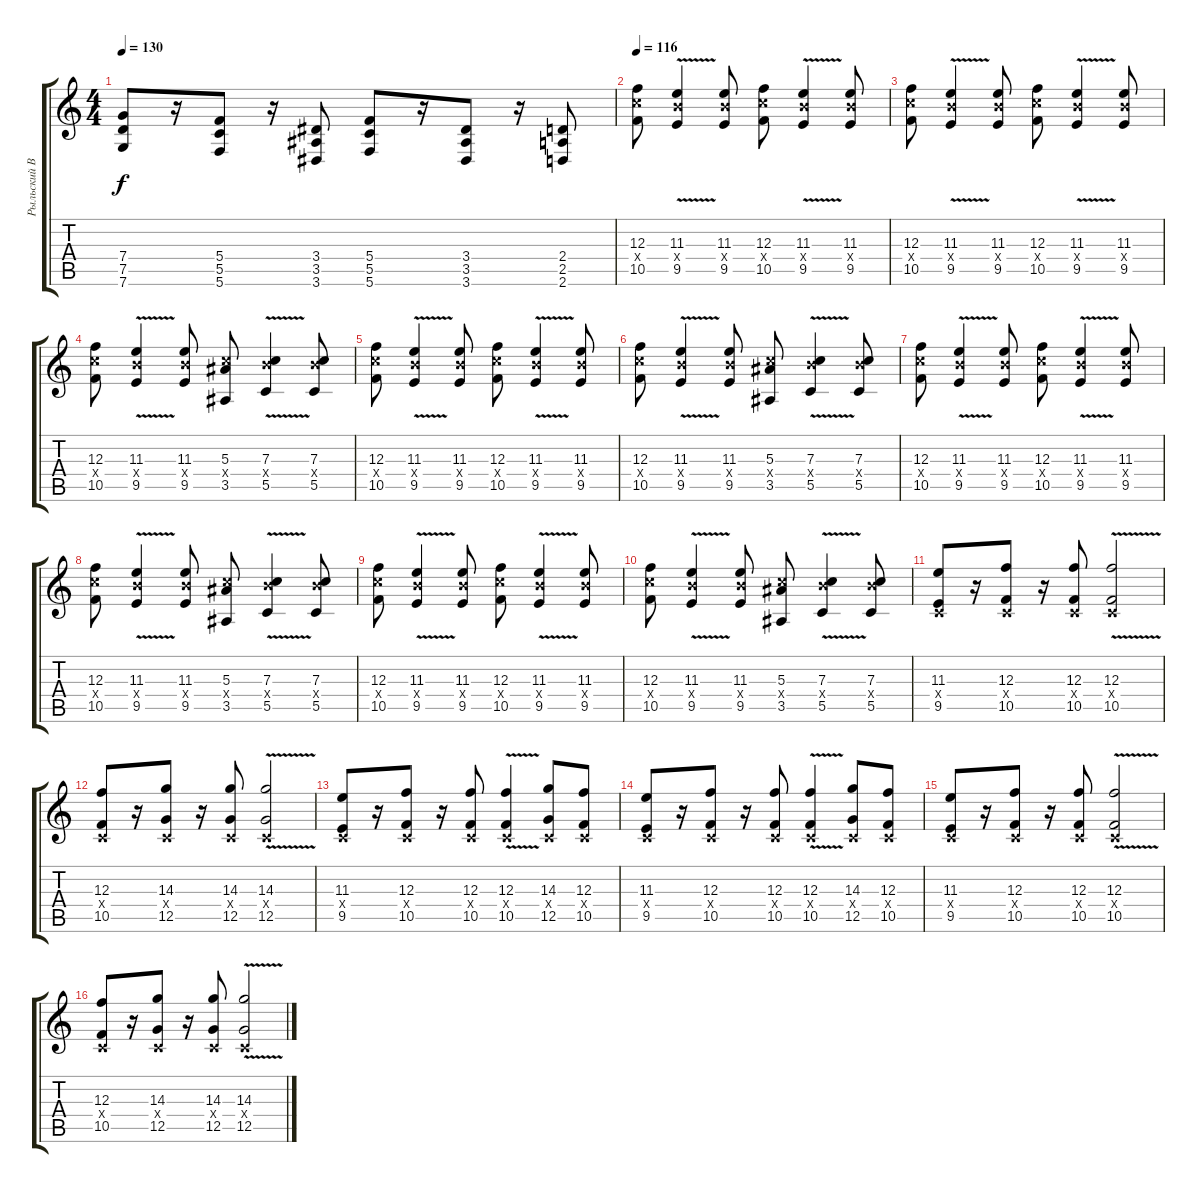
\track ("Рыльский Владислав" "Рыльский В") {instrument distortionguitar}
\staff {score tabs}
\tuning (D4 A3 F3 C3 G2 C2) {hide}
\ts (4 4)
\tempo 130
\clef g2
\ks c
(7.4 7.5 7.6).8{dy f} r.16 (5.4 5.5 5.6).8 r.16 (3.4 3.5 3.6).8 (5.4 5.5 5.6).8 r.16 (3.4 3.5 3.6).8 r.16 (2.4 2.5 2.6).8 |
\tempo 116
(12.3 12.4{x} 10.5).8 (11.3{v} 11.4{x} 9.5).4 (11.3 11.4{x} 9.5).8 (12.3 12.4{x} 10.5).8 (11.3{v} 11.4{x} 9.5).4 (11.3 11.4{x} 9.5).8 |
(12.3 12.4{x} 10.5).8 (11.3{v} 11.4{x} 9.5).4 (11.3 11.4{x} 9.5).8 (12.3 12.4{x} 10.5).8 (11.3{v} 11.4{x} 9.5).4 (11.3 11.4{x} 9.5).8 |
(12.3 12.4{x} 10.5).8 (11.3{v} 11.4{x} 9.5).4 (11.3 11.4{x} 9.5).8 (5.3 12.4{x} 3.5).8 (7.3{v} 11.4{x} 5.5).4 (7.3 11.4{x} 5.5).8 |
(12.3 12.4{x} 10.5).8 (11.3{v} 11.4{x} 9.5).4 (11.3 11.4{x} 9.5).8 (12.3 12.4{x} 10.5).8 (11.3{v} 11.4{x} 9.5).4 (11.3 11.4{x} 9.5).8 |
(12.3 12.4{x} 10.5).8 (11.3{v} 11.4{x} 9.5).4 (11.3 11.4{x} 9.5).8 (5.3 12.4{x} 3.5).8 (7.3{v} 11.4{x} 5.5).4 (7.3 11.4{x} 5.5).8 |
(12.3 12.4{x} 10.5).8 (11.3{v} 11.4{x} 9.5).4 (11.3 11.4{x} 9.5).8 (12.3 12.4{x} 10.5).8 (11.3{v} 11.4{x} 9.5).4 (11.3 11.4{x} 9.5).8 |
(12.3 12.4{x} 10.5).8 (11.3{v} 11.4{x} 9.5).4 (11.3 11.4{x} 9.5).8 (5.3 12.4{x} 3.5).8 (7.3{v} 11.4{x} 5.5).4 (7.3 11.4{x} 5.5).8 |
(12.3 12.4{x} 10.5).8 (11.3{v} 11.4{x} 9.5).4 (11.3 11.4{x} 9.5).8 (12.3 12.4{x} 10.5).8 (11.3{v} 11.4{x} 9.5).4 (11.3 11.4{x} 9.5).8 |
(12.3 12.4{x} 10.5).8 (11.3{v} 11.4{x} 9.5).4 (11.3 11.4{x} 9.5).8 (5.3 12.4{x} 3.5).8 (7.3{v} 11.4{x} 5.5).4 (7.3 11.4{x} 5.5).8 |
(11.3 0.4{x} 9.5).8 r.16 (12.3 0.4{x} 10.5).8 r.16 (12.3 0.4{x} 10.5).8 (12.3{v} 0.4{x} 10.5).2 |
(12.3 0.4{x} 10.5).8 r.16 (14.3 0.4{x} 12.5).8 r.16 (14.3 0.4{x} 12.5).8 (14.3{v} 0.4{x} 12.5).2 |
(11.3 0.4{x} 9.5).8 r.16 (12.3 0.4{x} 10.5).8 r.16 (12.3 0.4{x} 10.5).8 (12.3{v} 0.4{x} 10.5).4 (14.3 0.4{x} 12.5).8 (12.3 0.4{x} 10.5).8 |
(11.3 0.4{x} 9.5).8 r.16 (12.3 0.4{x} 10.5).8 r.16 (12.3 0.4{x} 10.5).8 (12.3{v} 0.4{x} 10.5).4 (14.3 0.4{x} 12.5).8 (12.3 0.4{x} 10.5).8 |
(11.3 0.4{x} 9.5).8 r.16 (12.3 0.4{x} 10.5).8 r.16 (12.3 0.4{x} 10.5).8 (12.3{v} 0.4{x} 10.5).2 |
(12.3 0.4{x} 10.5).8 r.16 (14.3 0.4{x} 12.5).8 r.16 (14.3 0.4{x} 12.5).8 (14.3{v} 0.4{x} 12.5).2
